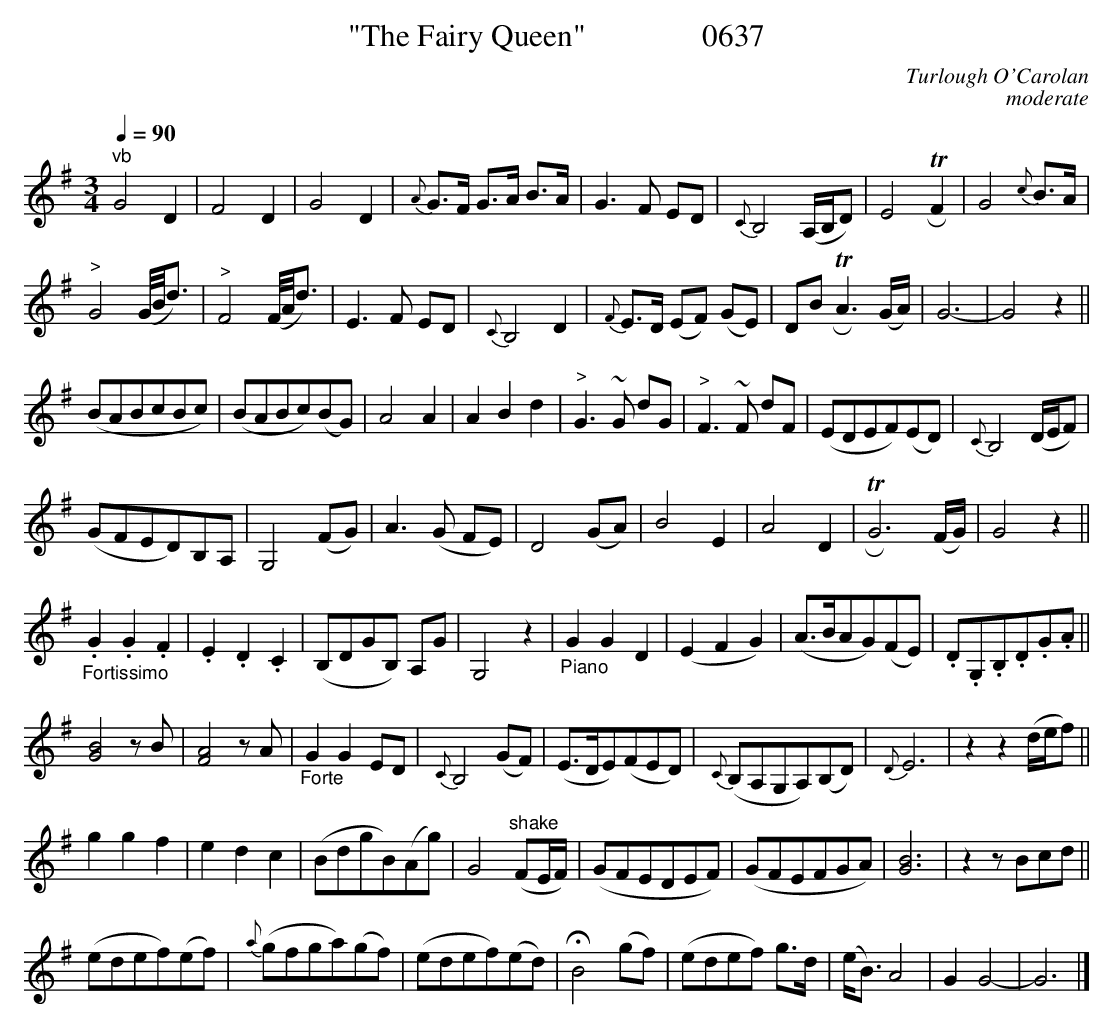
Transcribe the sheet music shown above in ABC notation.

X:1
T:"The Fairy Queen"               0637
C:Turlough O'Carolan
C:moderate
Q:1/4=90
M:3/4
L:1/8
K:G
"^vb"G4D2|F4D2|G4D2|{A}G3/2F/2 G3/2A/2 B3/2A/2|G3F ED|{C}B,4(A,/2B,/2D)|E4 TRF2|G4 {c}B3/2A/2|
 "^>"G4(G/4B/4d3/2)| "^>"F4(F/4A/4d3/2)|E3F ED|{C}B,4D2|{F}E3/2D/2 (EF) (GE)|DB TRA3(G/2A/2)|G6-|G4z2||
(BABcBc)|(BABc)(BG)|A4A2|A2B2d2| "^>"G3 ~G dG| "^>"F3 ~F dF|(EDEF)(ED)|{C}B,4(D/2E/2F)|
(GFED)B,A,|G,4(FG)|A3(G FE)|D4(GA)|B4E2|A4D2|TRG6(F/2G/2)|G4z2||
"_Fortissimo".G2.G2.F2|.E2.D2.C2|(B,DGB,) A,G|G,4z2|"_Piano"G2G2D2|(E2F2G2)|(A3/2B/2AG)(FE)|.D.G,.B,.D.G.A||
[G4B4]zB|[F4A4]zA|"_Forte"G2G2ED|{C}B,4(GF)|(E3/2D/2E)(FED)|{C}(B,A,G,A,)(B,D)|{D}E6|z2z2(d/2e/2f)||
g2g2f2|e2d2c2|(BdgB)(Ag)|G4 "^shake"(FE/2F/2)|(GFEDEF)|(GFEFGA)|[G6B6]|z2zBcd||
(edef)(ef)|{a}(gfga)(gf)|(edef)(ed)|HB4(gf)|(edef) g3/2d/2|(e/2B3/2) A4|G2G4-|G6|]
